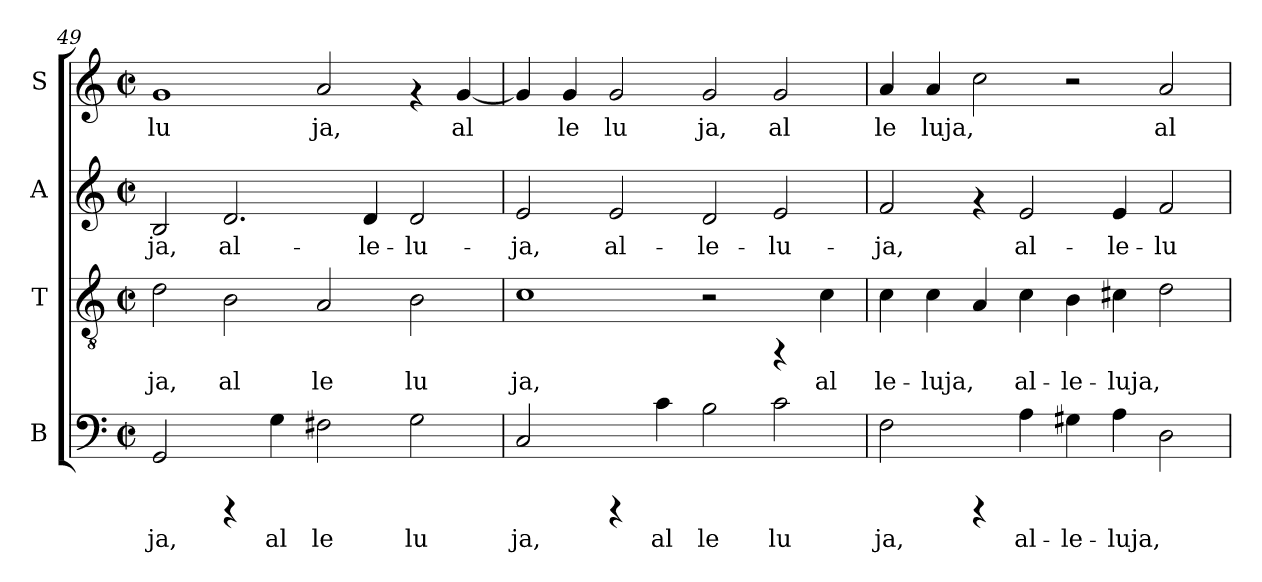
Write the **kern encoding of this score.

**kern	**text	**kern	**text	**kern	**text	**kern	**text
*part4	*part4	*part3	*part3	*part2	*part2	*part1	*part1
*staff4	*staff4	*staff3	*staff3	*staff2	*staff2	*staff1	*staff1
*I"B	*	*I"T	*	*I"A	*	*I"S	*
*clefF4	*	*clefGv2	*	*clefG2	*	*clefG2	*
*k[]	*	*k[]	*	*k[]	*	*k[]	*
*C:	*	*C:	*	*C:	*	*C:	*
*M2/2	*	*M2/2	*	*M2/2	*	*M2/2	*
*met(c|)	*	*met(c|)	*	*met(c|)	*	*met(c|)	*
=49	=49	=49	=49	=49	=49	=49	=49
!	!LO:LY:b:cj	!	!LO:LY:b:cj	!	!LO:LY:b:cj	!	!LO:LY:b:cj
2GG/	ja,	2d\	ja,	2B/	-ja,	1g	lu
!	!	!	!LO:LY:b:cj	!	!LO:LY:b:cj	!	!
4rCCC	.	2B\	al	2.d/	al-	.	.
!	!LO:LY:b:cj	!	!	!	!	!	!
4G\	al	.	.	.	.	.	.
!	!LO:LY:b:cj	!	!LO:LY:b:cj	!	!	!	!LO:LY:b:cj
2F#X\	le	2A/	le	.	.	2a/	ja,
!	!	!	!	!	!LO:LY:b:cj	!	!
.	.	.	.	4d/	-le-	.	.
!	!LO:LY:b:cj	!	!LO:LY:b:cj	!	!LO:LY:b:cj	!	!
2G\	lu	2B\	lu	2d/	-lu-	4rf	.
!	!	!	!	!	!	!	!LO:LY:b:cj
.	.	.	.	.	.	[<4g/	al
=50	=50	=50	=50	=50	=50	=50	=50
!	!LO:LY:b:cj	!	!LO:LY:b:cj	!	!LO:LY:b:cj	!	!LO:LY:b:cj
2C/	ja,	1c	ja,	2e/	-ja,	4g/]	.
!	!	!	!	!	!	!	!LO:LY:b:cj
.	.	.	.	.	.	4g/	le
!	!	!	!	!	!LO:LY:b:cj	!	!LO:LY:b:cj
4rCCC	.	.	.	2e/	al-	2g/	lu
!	!LO:LY:b:cj	!	!	!	!	!	!
4c\	al	.	.	.	.	.	.
!	!LO:LY:b:cj	!	!	!	!LO:LY:b:cj	!	!LO:LY:b:cj
2B\	le	2r	.	2d/	-le-	2g/	ja,
!	!LO:LY:b:cj	!	!	!	!LO:LY:b:cj	!	!LO:LY:b:cj
2c\	lu	4rFF	.	2e/	-lu-	2g/	al
!	!	!	!LO:LY:b:cj	!	!	!	!
.	.	4c\	al	.	.	.	.
!!LO:PB:g=z
=51	=51	=51	=51	=51	=51	=51	=51
!	!LO:LY:b:cj	!	!LO:LY:b:cj	!	!LO:LY:b:cj	!	!LO:LY:b:cj
2F\	ja,	4c\	le-	2f/	-ja,	4a/	le
!	!	!	!LO:LY:b:cj	!	!	!	!LO:LY:b:cj
.	.	4c\	-luja,	.	.	4a/	luja,
!	!	!	!LO:LY:b:cj	!	!	!	!LO:LY:b:cj
4rCCC	.	4A/	.	4rf	.	2cc\	.
!	!LO:LY:b:cj	!	!LO:LY:b:cj	!	!LO:LY:b:cj	!	!
4A\	al-	4c\	al-	2e/	al-	.	.
!	!LO:LY:b:cj	!	!LO:LY:b:cj	!	!	!	!
4G#X\	-le-	4B\	-le-	.	.	2r	.
!	!LO:LY:b:cj	!	!LO:LY:b:cj	!	!LO:LY:b:cj	!	!
4A\	-luja,	4c#X\	-luja,	4e/	-le-	.	.
!	!LO:LY:b:cj	!	!LO:LY:b:cj	!	!LO:LY:b:cj	!	!LO:LY:b:cj
2D\	.	2d\	.	2f/	-lu-	2a/	al
=	=	=	=	=	=	=	=
*-	*-	*-	*-	*-	*-	*-	*-
